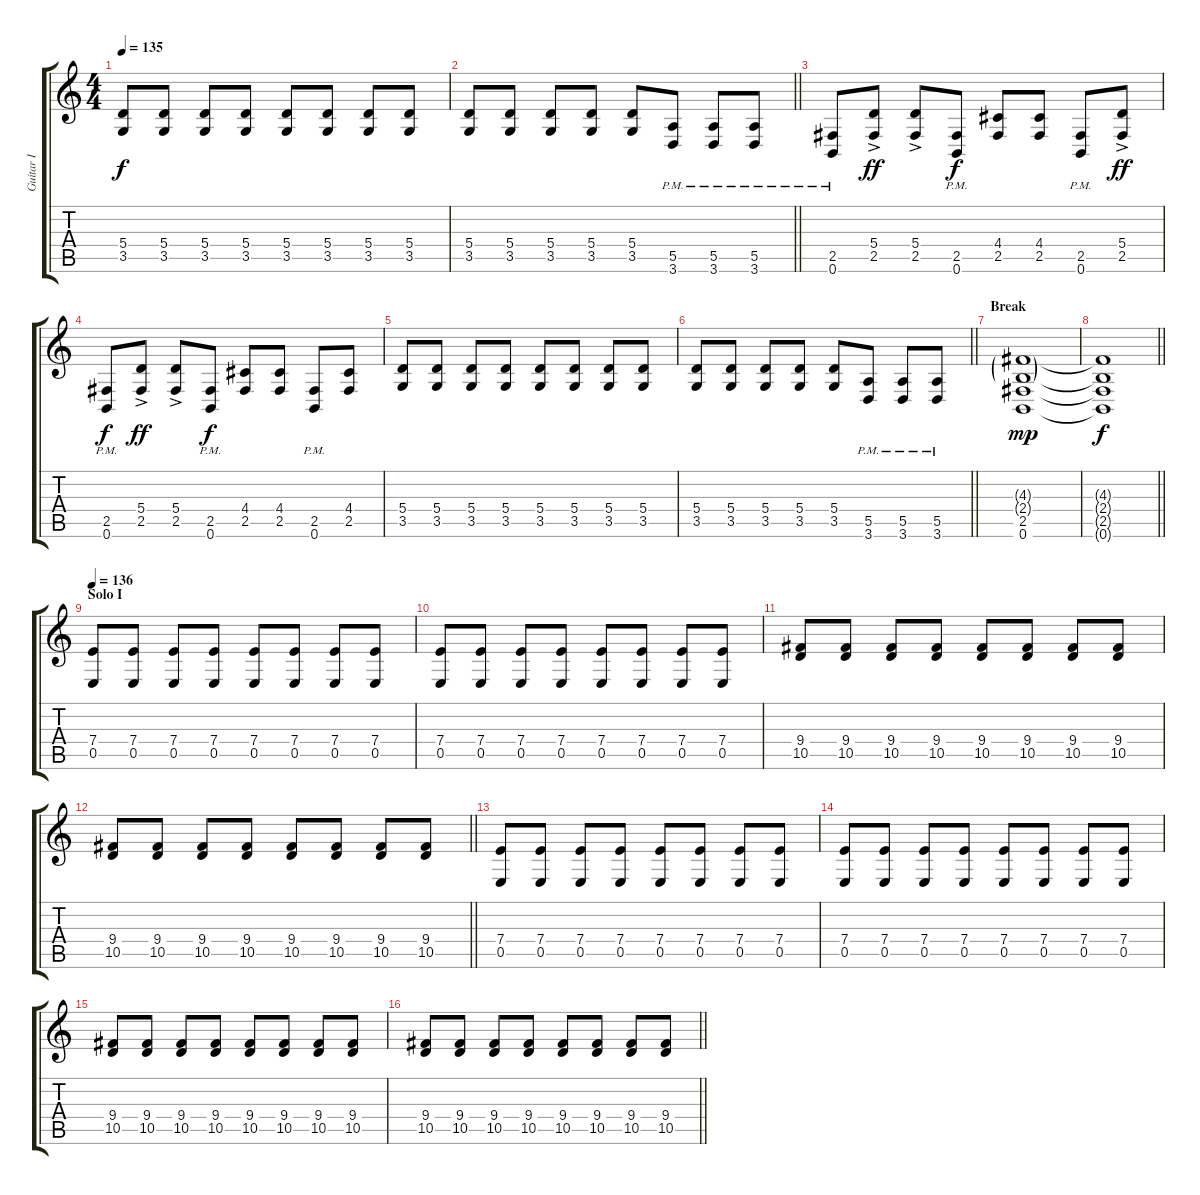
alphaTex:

\track ("Guitar I" "Guitar I") {instrument distortionguitar}
\staff {score tabs}
\tuning (B3 Gb3 D3 A2 E2 B1) {hide}
\ts (4 4)
\tempo 135
\clef g2
\ks c
(5.4 3.5).8{dy f} (5.4 3.5).8 (5.4 3.5).8 (5.4 3.5).8 (5.4 3.5).8 (5.4 3.5).8 (5.4 3.5).8 (5.4 3.5).8 |
\barLineRight lightlight
(5.4 3.5).8 (5.4 3.5).8 (5.4 3.5).8 (5.4 3.5).8 (5.4 3.5).8 (5.5{pm} 3.6{pm}).8 (5.5{pm} 3.6{pm}).8 (5.5{pm} 3.6{pm}).8 |
\section ("" "")
(2.5{pm} 0.6{pm}).8 (5.4{ac} 2.5).8{dy ff} (5.4{ac} 2.5).8 (2.5{pm} 0.6{pm}).8{dy f} (4.4 2.5).8 (4.4 2.5).8 (2.5{pm} 0.6{pm}).8 (5.4{ac} 2.5).8{dy ff} |
(2.5{pm} 0.6{pm}).8{dy f} (5.4{ac} 2.5).8{dy ff} (5.4{ac} 2.5).8 (2.5{pm} 0.6{pm}).8{dy f} (4.4 2.5).8 (4.4 2.5).8 (2.5{pm} 0.6{pm}).8 (4.4 2.5).8 |
(5.4 3.5).8 (5.4 3.5).8 (5.4 3.5).8 (5.4 3.5).8 (5.4 3.5).8 (5.4 3.5).8 (5.4 3.5).8 (5.4 3.5).8 |
\barLineRight lightlight
(5.4 3.5).8 (5.4 3.5).8 (5.4 3.5).8 (5.4 3.5).8 (5.4 3.5).8 (5.5{pm} 3.6{pm}).8 (5.5{pm} 3.6{pm}).8 (5.5{pm} 3.6{pm}).8 |
\section ("" "Break")
(4.3{g} 2.4{g} 2.5 0.6).1{dy mp} |
\barLineRight lightlight
(4.3{t} 2.4{t} 2.5{t} 0.6{t}).1{dy f} |
\section ("" "Solo I")
\tempo 136
(7.4 0.5).8 (7.4 0.5).8 (7.4 0.5).8 (7.4 0.5).8 (7.4 0.5).8 (7.4 0.5).8 (7.4 0.5).8 (7.4 0.5).8 |
(7.4 0.5).8 (7.4 0.5).8 (7.4 0.5).8 (7.4 0.5).8 (7.4 0.5).8 (7.4 0.5).8 (7.4 0.5).8 (7.4 0.5).8 |
(9.4 10.5).8 (9.4 10.5).8 (9.4 10.5).8 (9.4 10.5).8 (9.4 10.5).8 (9.4 10.5).8 (9.4 10.5).8 (9.4 10.5).8 |
\barLineRight lightlight
(9.4 10.5).8 (9.4 10.5).8 (9.4 10.5).8 (9.4 10.5).8 (9.4 10.5).8 (9.4 10.5).8 (9.4 10.5).8 (9.4 10.5).8 |
\section ("" "")
(7.4 0.5).8 (7.4 0.5).8 (7.4 0.5).8 (7.4 0.5).8 (7.4 0.5).8 (7.4 0.5).8 (7.4 0.5).8 (7.4 0.5).8 |
(7.4 0.5).8 (7.4 0.5).8 (7.4 0.5).8 (7.4 0.5).8 (7.4 0.5).8 (7.4 0.5).8 (7.4 0.5).8 (7.4 0.5).8 |
(9.4 10.5).8 (9.4 10.5).8 (9.4 10.5).8 (9.4 10.5).8 (9.4 10.5).8 (9.4 10.5).8 (9.4 10.5).8 (9.4 10.5).8 |
\barLineRight lightlight
(9.4 10.5).8 (9.4 10.5).8 (9.4 10.5).8 (9.4 10.5).8 (9.4 10.5).8 (9.4 10.5).8 (9.4 10.5).8 (9.4 10.5).8
